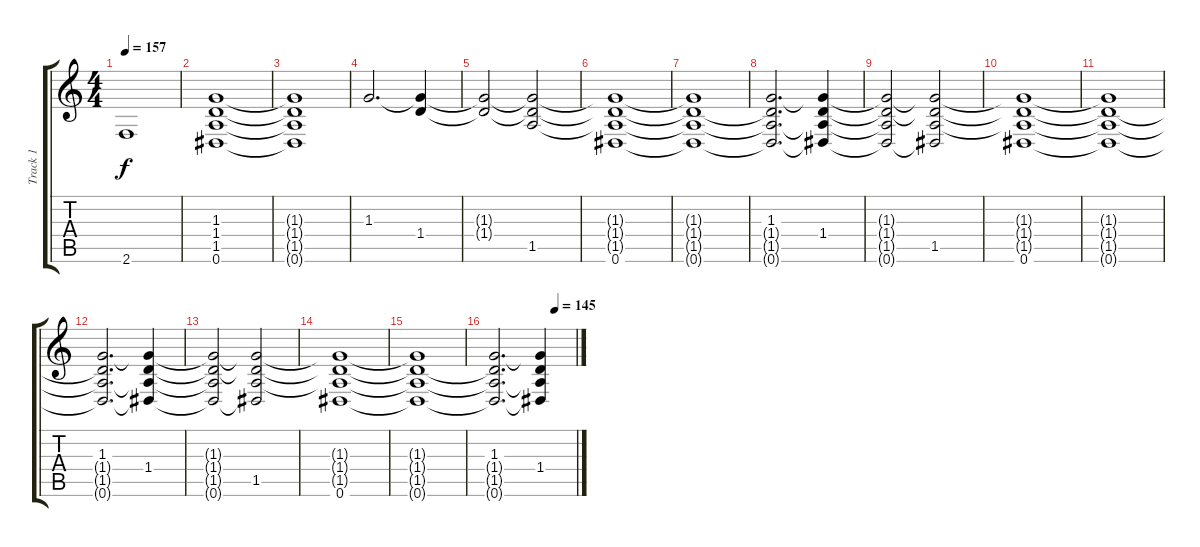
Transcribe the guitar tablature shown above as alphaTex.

\track ("Track 1" "Track 1") {instrument electricguitarclean}
\staff {score tabs}
\tuning (Eb4 Bb3 Gb3 Db3 Ab2 Eb2) {hide}
\ts (4 4)
\tempo 157
\clef g2
\ks c
2.6{t}.1{dy f} |
(1.3 1.4 1.5 0.6).1 |
(1.3{t} 1.4{t} 1.5{t} 0.6{t}).1 |
1.3.2{d} (1.3{t} 1.4).4 |
(1.3{t} 1.4{t}).2 (1.3{t} 1.4{t} 1.5).2 |
(1.3{t} 1.4{t} 1.5{t} 0.6).1 |
(1.3{t} 1.4{t} 1.5{t} 0.6{t}).1 |
(1.3 1.4{t} 1.5{t} 0.6{t}).2{d} (1.3{t} 1.4 1.5{t} 0.6{t}).4 |
(1.3{t} 1.4{t} 1.5{t} 0.6{t}).2 (1.3{t} 1.4{t} 1.5 0.6{t}).2 |
(1.3{t} 1.4{t} 1.5{t} 0.6).1 |
(1.3{t} 1.4{t} 1.5{t} 0.6{t}).1 |
(1.3 1.4{t} 1.5{t} 0.6{t}).2{d} (1.3{t} 1.4 1.5{t} 0.6{t}).4 |
(1.3{t} 1.4{t} 1.5{t} 0.6{t}).2 (1.3{t} 1.4{t} 1.5 0.6{t}).2 |
(1.3{t} 1.4{t} 1.5{t} 0.6).1 |
(1.3{t} 1.4{t} 1.5{t} 0.6{t}).1 |
\tempo (145 0.75)
(1.3 1.4{t} 1.5{t} 0.6{t}).2{d} (1.3{t} 1.4 1.5{t} 0.6{t}).4
